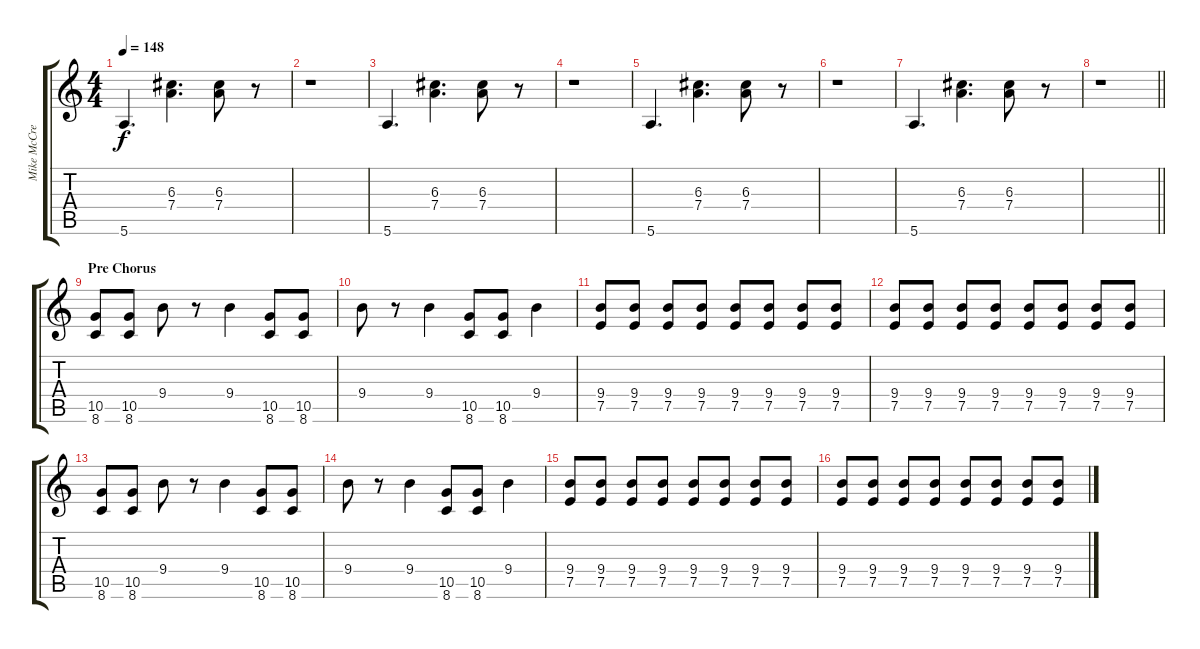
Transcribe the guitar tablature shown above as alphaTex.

\track ("Mike McCready" "Mike McCre") {instrument overdrivenguitar}
\staff {score tabs}
\tuning (E4 B3 G3 D3 A2 E2) {hide}
\ts (4 4)
\tempo 148
\clef g2
\ks c
5.6.4{d dy f instrument overdrivenguitar} (6.3 7.4).4{d} (6.3 7.4).8 r.8 |
r.1 |
5.6.4{d instrument overdrivenguitar} (6.3 7.4).4{d} (6.3 7.4).8 r.8 |
r.1 |
5.6.4{d instrument overdrivenguitar} (6.3 7.4).4{d} (6.3 7.4).8 r.8 |
r.1 |
5.6.4{d instrument overdrivenguitar} (6.3 7.4).4{d} (6.3 7.4).8 r.8 |
\barLineRight lightlight
r.1 |
\section ("" "Pre Chorus")
(10.5 8.6).8{instrument distortionguitar} (10.5 8.6).8 9.4.8 r.8 9.4.4 (10.5 8.6).8 (10.5 8.6).8 |
9.4.8 r.8 9.4.4 (10.5 8.6).8 (10.5 8.6).8 9.4.4 |
(9.4 7.5).8 (9.4 7.5).8 (9.4 7.5).8 (9.4 7.5).8 (9.4 7.5).8 (9.4 7.5).8 (9.4 7.5).8 (9.4 7.5).8 |
(9.4 7.5).8 (9.4 7.5).8 (9.4 7.5).8 (9.4 7.5).8 (9.4 7.5).8 (9.4 7.5).8 (9.4 7.5).8 (9.4 7.5).8 |
(10.5 8.6).8{instrument distortionguitar} (10.5 8.6).8 9.4.8 r.8 9.4.4 (10.5 8.6).8 (10.5 8.6).8 |
9.4.8 r.8 9.4.4 (10.5 8.6).8 (10.5 8.6).8 9.4.4 |
(9.4 7.5).8 (9.4 7.5).8 (9.4 7.5).8 (9.4 7.5).8 (9.4 7.5).8 (9.4 7.5).8 (9.4 7.5).8 (9.4 7.5).8 |
(9.4 7.5).8 (9.4 7.5).8 (9.4 7.5).8 (9.4 7.5).8 (9.4 7.5).8 (9.4 7.5).8 (9.4 7.5).8 (9.4 7.5).8
